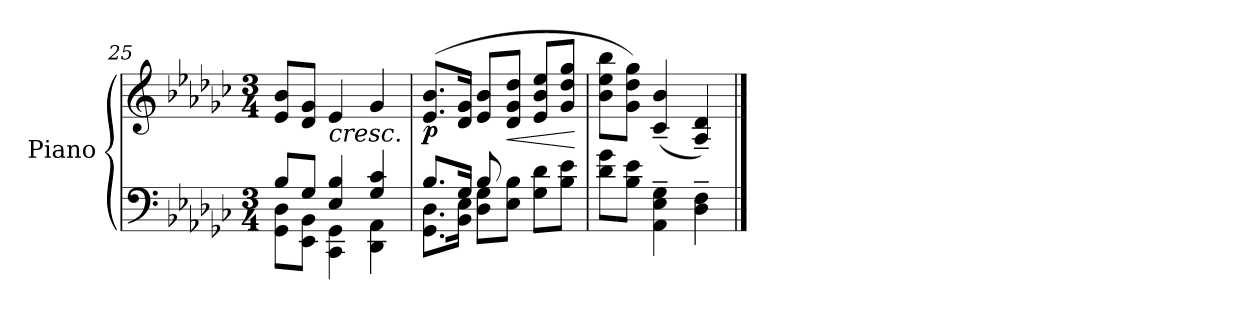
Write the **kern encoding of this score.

**kern	**kern	**dynam
*part1	*part1	*part1
*staff2	*staff1	*staff1/2
*I"Piano	*	*
*I'Pno.	*	*
*clefF4	*clefG2	*
*k[b-e-a-d-g-c-]	*k[b-e-a-d-g-c-]	*
*M3/4	*M3/4	*
=25	=25	=25
*^	*	*
8B-/L	8GG-\ 8D-\L	8e-/ 8b-/L	.
8G-/J	8EE-\ 8BB-\J	8d-/ 8g-/J	.
!	!	!	!LO:HP:b
4E-/ 4B-/	4CC-\ 4GG-\	4e-/	<
4G-/ 4c-/	4DD-\ 4AA-\	4g-/	.
=26	=26	=26	=26
!	!	!	!LO:DY:b
8.B-/L	8.GG-\ 8.D-\L	(>8.e-/ 8.b-/L	p
16G-/Jk	16BB-\ 16E-\Jk	16d-/ 16g-/Jk	.
8B-/	8D-\ 8G-\L	8e-/ 8b-/L	.
!	!	!	!LO:HP:b
8ryy	8E-\ 8B-\J	8d-/ 8g-/ 8dd-/J	<
4ryy	8G-\ 8d-\L	8e-/ 8b-/ 8ee-/L	.
.	8B-\ 8e-\J	8g-/ 8dd-/ 8gg-/J	.
*v	*v	*	*
.	.	[
=27	=27	=27
8d-\ 8g-\L	8b-\ 8ee-\ 8bb-\L	.
8B-\ 8e-\J	8g-\ 8dd-\ 8gg-\J)	.
4AA-\~ 4E-\~ 4G-\~	(>4c-/~ 4b-/~	.
4D-\~ 4F\~	4A-/~ 4d-/~)	.
.	.	[
==	==	==
*-	*-	*-
